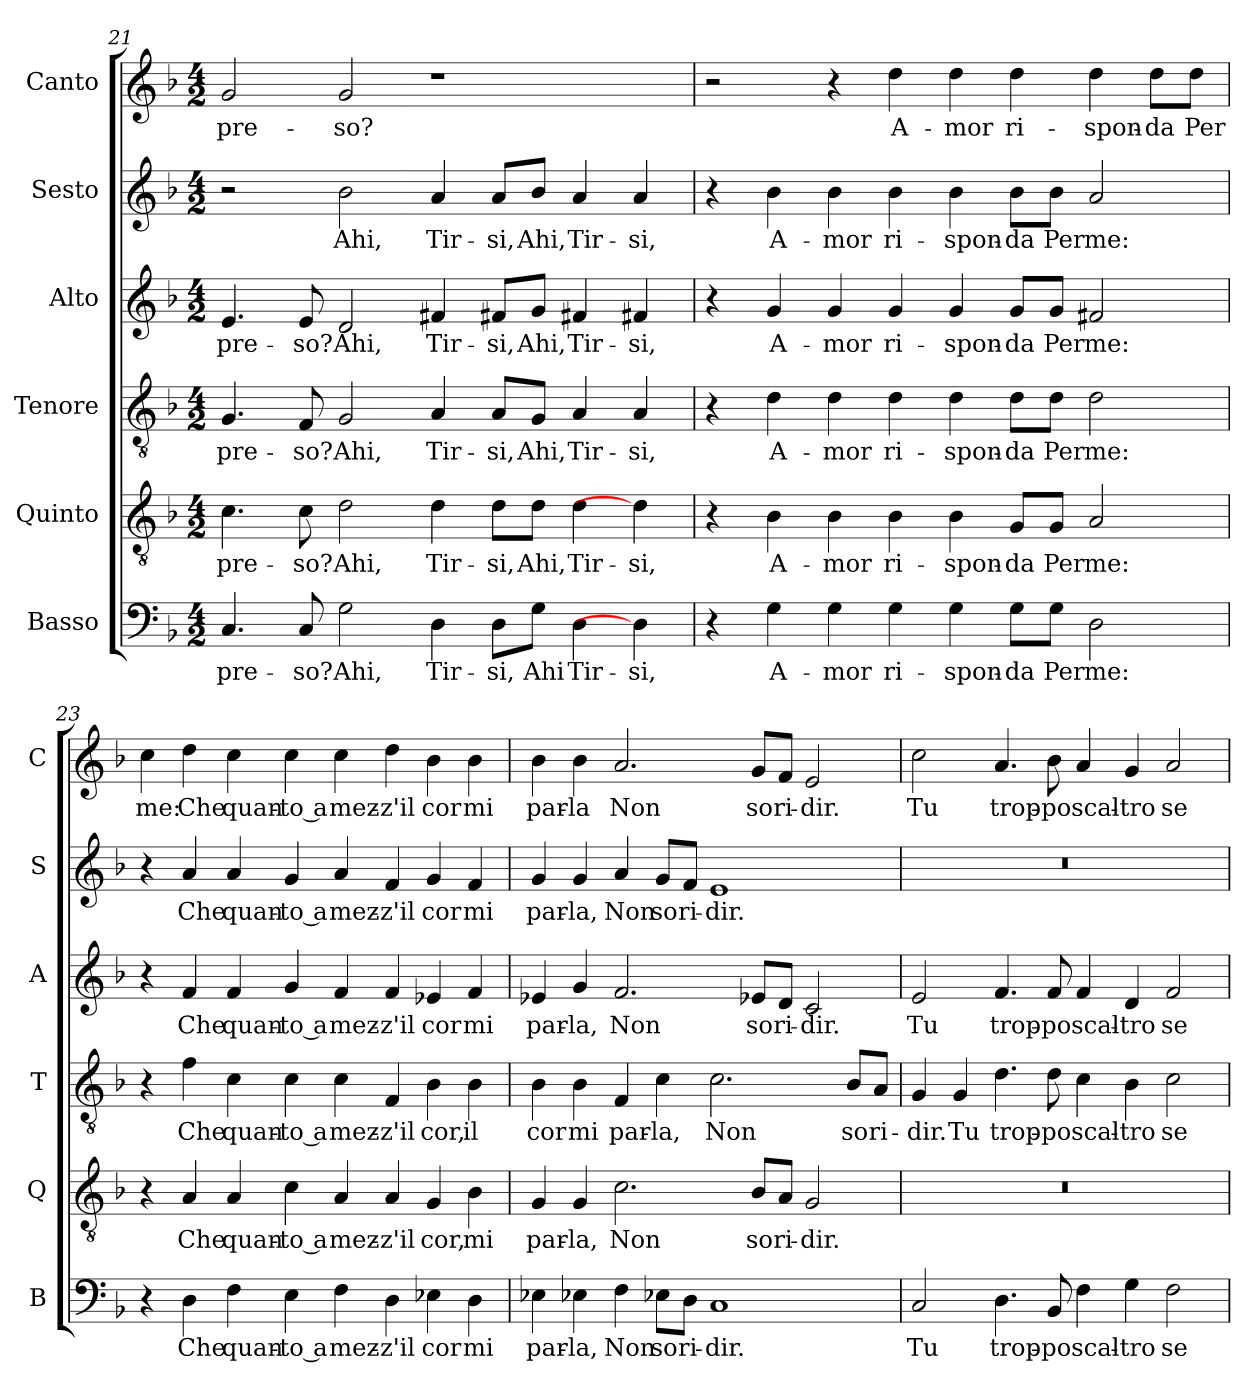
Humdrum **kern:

**kern	**text	**kern	**text	**kern	**text	**kern	**text	**kern	**text	**kern	**text
*part6	*part6	*part5	*part5	*part4	*part4	*part3	*part3	*part2	*part2	*part1	*part1
*staff6	*staff6	*staff5	*staff5	*staff4	*staff4	*staff3	*staff3	*staff2	*staff2	*staff1	*staff1
*I"Basso	*	*I"Quinto	*	*I"Tenore	*	*I"Alto	*	*I"Sesto	*	*I"Canto	*
*I'B	*	*I'Q	*	*I'T	*	*I'A	*	*I'S	*	*I'C	*
*clefF4	*	*clefGv2	*	*clefGv2	*	*clefG2	*	*clefG2	*	*clefG2	*
*k[b-]	*	*k[b-]	*	*k[b-]	*	*k[b-]	*	*k[b-]	*	*k[b-]	*
*d:	*	*d:	*	*d:	*	*d:	*	*d:	*	*d:	*
*M4/2	*	*M4/2	*	*M4/2	*	*M4/2	*	*M4/2	*	*M4/2	*
=21	=21	=21	=21	=21	=21	=21	=21	=21	=21	=21	=21
4.C	pre-	4.c	pre-	4.G	pre-	4.e	pre-	2r	.	2g	pre-
8C	-so?	8c	-so?	8F	-so?	8e	-so?	.	.	.	.
2G	Ahi,	2d	Ahi,	2G	Ahi,	2d	Ahi,	2b-	Ahi,	2g	-so?
4D	Tir-	4d	Tir-	4A	Tir-	4f#X	Tir-	4a	Tir-	1r	.
8DL	-si,	8dL	-si,	8AL	-si,	8f#XL	-si,	8aL	-si,	.	.
8GJ	Ahi	8dJ	Ahi,	8GJ	Ahi,	8gJ	Ahi,	8b-J	Ahi,	.	.
4D	Tir-	4d	Tir-	4A	Tir-	4f#X	Tir-	4a	Tir-	.	.
4D]	-si,	4d]	-si,	4A	-si,	4f#X	-si,	4a	-si,	.	.
=22	=22	=22	=22	=22	=22	=22	=22	=22	=22	=22	=22
4r	.	4r	.	4r	.	4r	.	4r	.	2r	.
4G	A-	4B-	A-	4d	A-	4g	A-	4b-	A-	.	.
4G	-mor	4B-	-mor	4d	-mor	4g	-mor	4b-	-mor	4r	.
4G	ri-	4B-	ri-	4d	ri-	4g	ri-	4b-	ri-	4dd	A-
4G	-spon-	4B-	-spon-	4d	-spon-	4g	-spon-	4b-	-spon-	4dd	-mor
8GL	-da	8GL	-da	8dL	-da	8gL	-da	8b-L	-da	4dd	ri-
8GJ	Per	8GJ	Per	8dJ	Per	8gJ	Per	8b-J	Per	.	.
2D	me:	2A	me:	2d	me:	2f#X	me:	2a	me:	4dd	-spon-
.	.	.	.	.	.	.	.	.	.	8ddL	-da
.	.	.	.	.	.	.	.	.	.	8ddJ	Per
=23	=23	=23	=23	=23	=23	=23	=23	=23	=23	=23	=23
4r	.	4r	.	4r	.	4r	.	4r	.	4cc	me:
4D	Che	4A	Che	4f	Che	4f	Che	4a	Che	4dd	Che
4F	quan-	4A	quan-	4c	quan-	4f	quan-	4a	quan-	4cc	quan-
4E	-to a	4c	-to a	4c	-to a	4g	-to a	4g	-to a	4cc	-to a
4F	mez-	4A	mez-	4c	mez-	4f	mez-	4a	mez-	4cc	mez-
4D	-z'il	4A	-z'il	4F	-z'il	4f	-z'il	4f	-z'il	4dd	-z'il
4E-X	cor	4G	cor,	4B-	cor,	4e-X	cor	4g	cor	4b-	cor
4D	mi	4B-	mi	4B-	il	4f	mi	4f	mi	4b-	mi
=24	=24	=24	=24	=24	=24	=24	=24	=24	=24	=24	=24
4E-X	par-	4G	par-	4B-	cor	4e-X	par-	4g	par-	4b-	par-
4E-X	-la,	4G	-la,	4B-	mi	4g	-la,	4g	-la,	4b-	-la
4F	Non	2.c	Non	4F	par-	2.f	Non	4a	Non	2.a	Non
8E-XL	so	.	.	4c	-la,	.	.	8gL	so	.	.
8DJ	ri-	.	.	.	.	.	.	8fJ	ri-	.	.
1C	-dir.	.	.	2.c	Non	.	.	1e	-dir.	.	.
.	.	8B-L	so	.	.	8e-XL	so	.	.	8gL	so
.	.	8AJ	ri-	.	.	8dJ	ri-	.	.	8fJ	ri-
.	.	2G	-dir.	.	.	2c	-dir.	.	.	2e	-dir.
.	.	.	.	8B-L	so	.	.	.	.	.	.
.	.	.	.	8AJ	ri-	.	.	.	.	.	.
=25	=25	=25	=25	=25	=25	=25	=25	=25	=25	=25	=25
2C	Tu	0r	.	4G	-dir.	2e	Tu	0r	.	2cc	Tu
.	.	.	.	4G	Tu	.	.	.	.	.	.
4.D	trop-	.	.	4.d	trop-	4.f	trop-	.	.	4.a	trop-
8BB-	-po	.	.	8d	-po	8f	-po	.	.	8b-	-po
4F	scal-	.	.	4c	scal-	4f	scal-	.	.	4a	scal-
4G	-tro	.	.	4B-	-tro	4d	-tro	.	.	4g	-tro
2F	se-	.	.	2c	se-	2f	se-	.	.	2a	se-
=	=	=	=	=	=	=	=	=	=	=	=
*-	*-	*-	*-	*-	*-	*-	*-	*-	*-	*-	*-
